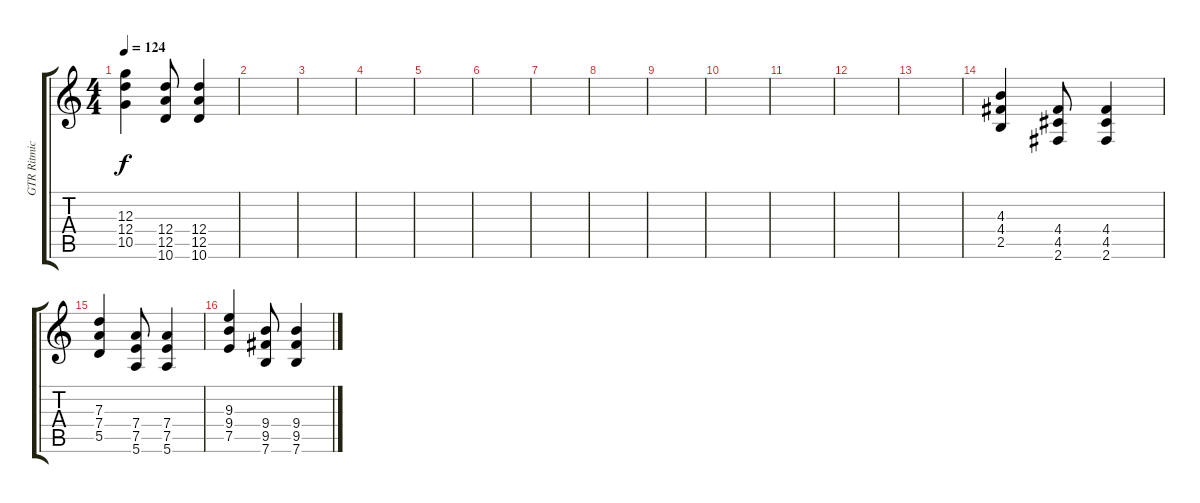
\track ("GTR Ritmica" "GTR Ritmic") {instrument electricguitarclean}
\staff {score tabs}
\tuning (E4 B3 G3 D3 A2 E2) {hide}
\ts (4 4)
\tempo 124
\clef g2
\ks c
(12.3 12.4 10.5).4{dy f} (12.4 12.5 10.6).8 (12.4 12.5 10.6).4 |
|
|
|
|
|
|
|
|
|
|
|
|
(4.3 4.4 2.5).4 (4.4 4.5 2.6).8 (4.4 4.5 2.6).4 |
(7.3 7.4 5.5).4 (7.4 7.5 5.6).8 (7.4 7.5 5.6).4 |
(9.3 9.4 7.5).4 (9.4 9.5 7.6).8 (9.4 9.5 7.6).4
